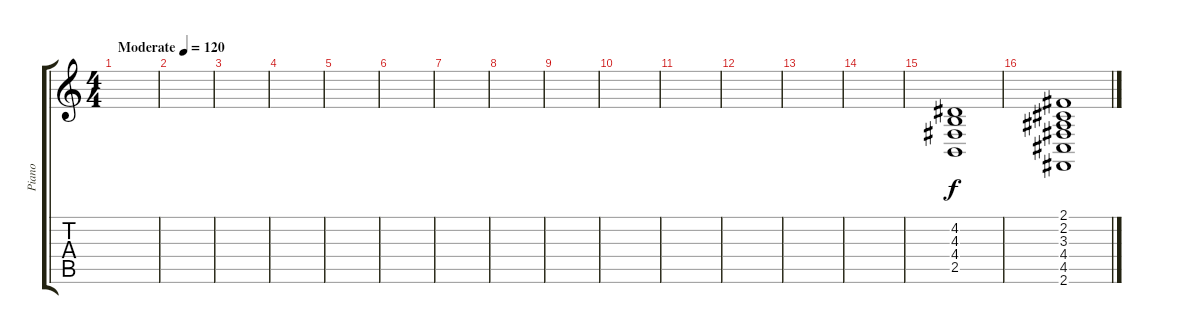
\track ("Piano" "Piano") {instrument brightacousticpiano}
\staff {score tabs}
\tuning (E4 B3 G3 D3 A2 E2) {hide}
\ts (4 4)
\tempo (120 "Moderate")
\clef g2
\ks c
|
|
|
|
|
|
|
|
|
|
|
|
|
|
(4.2 4.3 4.4 2.5).1 |
(2.1 2.2 3.3 4.4 4.5 2.6).1
